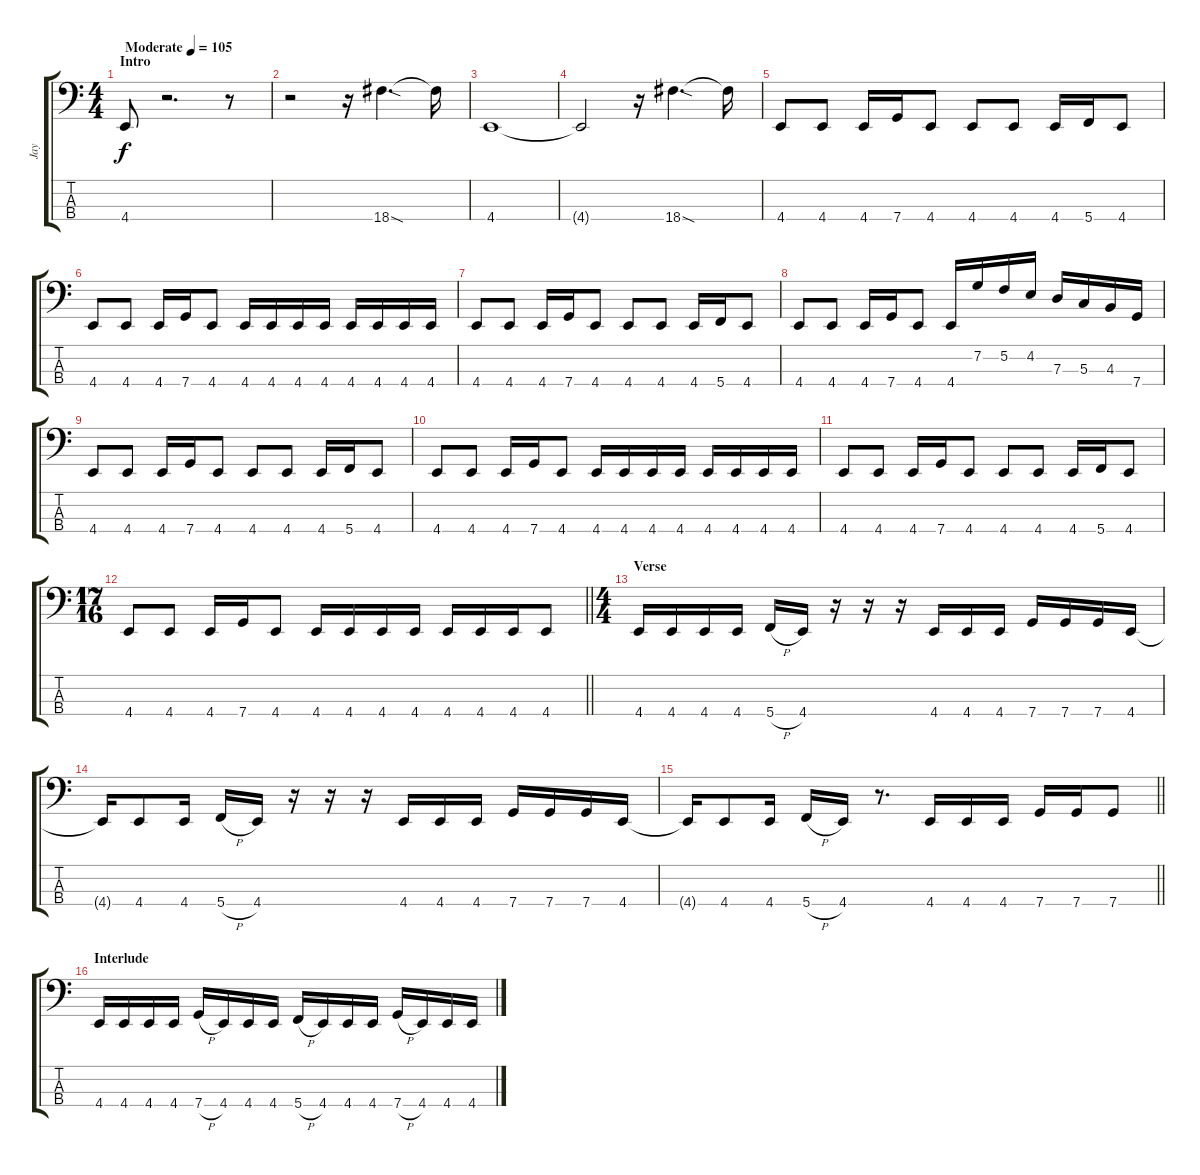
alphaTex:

\track ("Jay" "Jay") {instrument electricbasspick}
\staff {score tabs}
\tuning (F2 C2 G1 C1) {hide}
\ts (4 4)
\section ("" "Intro")
\tempo (105 "Moderate")
\clef f4
\ks c
4.4.8{dy f instrument electricbasspick} r.2{d} r.8 |
r.2 r.16 18.4{sod}.4{d} 18.4{t}.16 |
4.4.1 |
4.4{t}.2 r.16 18.4{sod}.4{d} 18.4{t}.16 |
4.4.8 4.4.8 4.4.16 7.4.16 4.4.8 4.4.8 4.4.8 4.4.16 5.4.16 4.4.8 |
4.4.8 4.4.8 4.4.16 7.4.16 4.4.8 4.4.16 4.4.16 4.4.16 4.4.16 4.4.16 4.4.16 4.4.16 4.4.16 |
4.4.8 4.4.8 4.4.16 7.4.16 4.4.8 4.4.8 4.4.8 4.4.16 5.4.16 4.4.8 |
4.4.8 4.4.8 4.4.16 7.4.16 4.4.8 4.4.16 7.2.16 5.2.16 4.2.16 7.3.16 5.3.16 4.3.16 7.4.16 |
4.4.8 4.4.8 4.4.16 7.4.16 4.4.8 4.4.8 4.4.8 4.4.16 5.4.16 4.4.8 |
4.4.8 4.4.8 4.4.16 7.4.16 4.4.8 4.4.16 4.4.16 4.4.16 4.4.16 4.4.16 4.4.16 4.4.16 4.4.16 |
4.4.8 4.4.8 4.4.16 7.4.16 4.4.8 4.4.8 4.4.8 4.4.16 5.4.16 4.4.8 |
\ts (17 16)
\barLineRight lightlight
4.4.8 4.4.8 4.4.16 7.4.16 4.4.8 4.4.16 4.4.16 4.4.16 4.4.16 4.4.16 4.4.16 4.4.16 4.4.8 |
\ts (4 4)
\section ("" "Verse")
4.4.16 4.4.16 4.4.16 4.4.16 5.4{h}.16 4.4.16 r.16 r.16 r.16 4.4.16 4.4.16 4.4.16 7.4.16 7.4.16 7.4.16 4.4.16 |
4.4{t}.16 4.4.8 4.4.16 5.4{h}.16 4.4.16 r.16 r.16 r.16 4.4.16 4.4.16 4.4.16 7.4.16 7.4.16 7.4.16 4.4.16 |
\barLineRight lightlight
4.4{t}.16 4.4.8 4.4.16 5.4{h}.16 4.4.16 r.8{d} 4.4.16 4.4.16 4.4.16 7.4.16 7.4.16 7.4.8 |
\section ("" "Interlude")
4.4.16 4.4.16 4.4.16 4.4.16 7.4{h}.16 4.4.16 4.4.16 4.4.16 5.4{h}.16 4.4.16 4.4.16 4.4.16 7.4{h}.16 4.4.16 4.4.16 4.4.16
